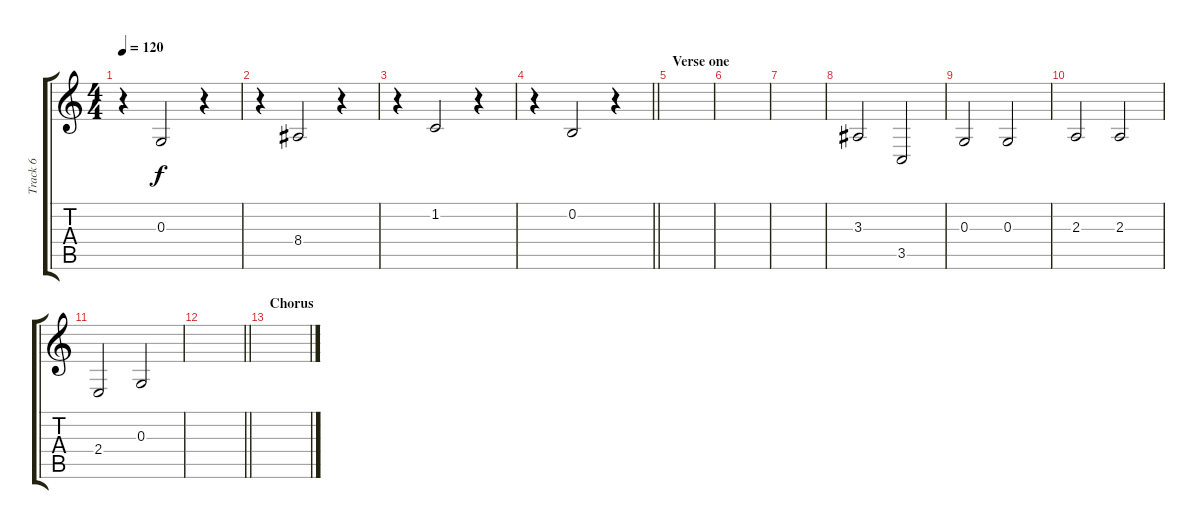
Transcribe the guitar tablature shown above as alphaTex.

\track ("Track 6" "Track 6") {instrument glockenspiel}
\staff {score tabs}
\tuning (E4 B3 G3 D3 A2 E2) {hide}
\ts (4 4)
\tempo 120
\clef g2
\ks c
r.4{dy f} 0.3.2 r.4 |
r.4 8.4.2 r.4 |
r.4 1.2.2 r.4 |
\barLineRight lightlight
r.4 0.2.2 r.4 |
\section ("" "Verse one")
|
|
|
3.3.2 3.5.2 |
0.3.2 0.3.2 |
2.3.2 2.3.2 |
2.4.2 0.3.2 |
\barLineRight lightlight
|
\section ("" "Chorus")
